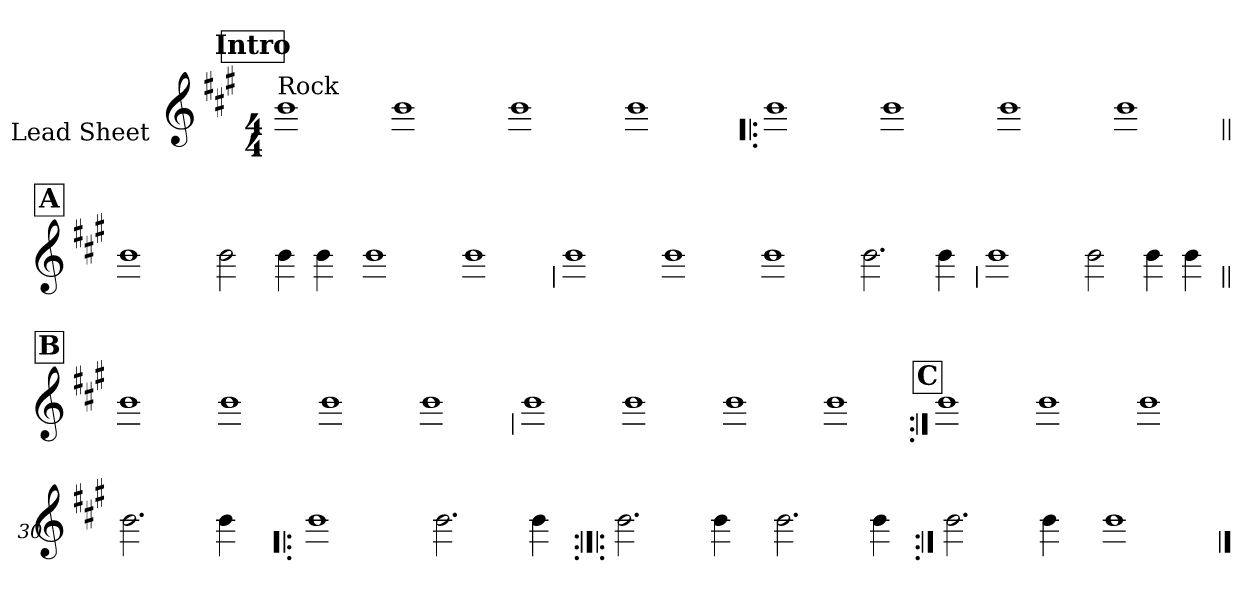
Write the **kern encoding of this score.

**kern
*part1
*staff1
*I"Lead Sheet
*stria0
*clefG2
*k[f#c#g#]
*f#:
*M4/4
*MM108
!!LO:REH:place=s1:a:t=Intro
=1||
!LO:TX:a:t=Rock
1b
=2-
1b
=3-
1b
=4-
1b
!!LO:LB:g=z
=5!|:
1b
=6-
1b
=7-
1b
=8-
1b
!!LO:LB:g=z
!!LO:REH:place=s1:a:t=A
=9||
1b
=10-
2b
4b
4b
=11-
1b
=12-
1b
!!LO:LB:g=z
=13
1b
=14-
1b
=15-
1b
=16-
2.b
4b
!!LO:LB:g=z
=17
1b
=18-
2b
4b
4b
!!LO:LB:g=z
!!LO:REH:place=s1:a:t=B
=19||
1b
=20-
1b
=21-
1b
=22-
1b
!!LO:LB:g=z
=23
1b
=24-
1b
=25-
1b
=26-
1b
!!LO:LB:g=z
!!LO:REH:place=s1:a:t=C
=27:|!
1b
=28-
1b
=29-
1b
=30-
2.b
4b
!!LO:LB:g=z
=31!|:
1b
=32-
2.b
4b
=33:|!|:
2.b
4b
=34-
2.b
4b
!!LO:LB:g=z
=35:|!
2.b
4b
=36-
1b
==
*-
